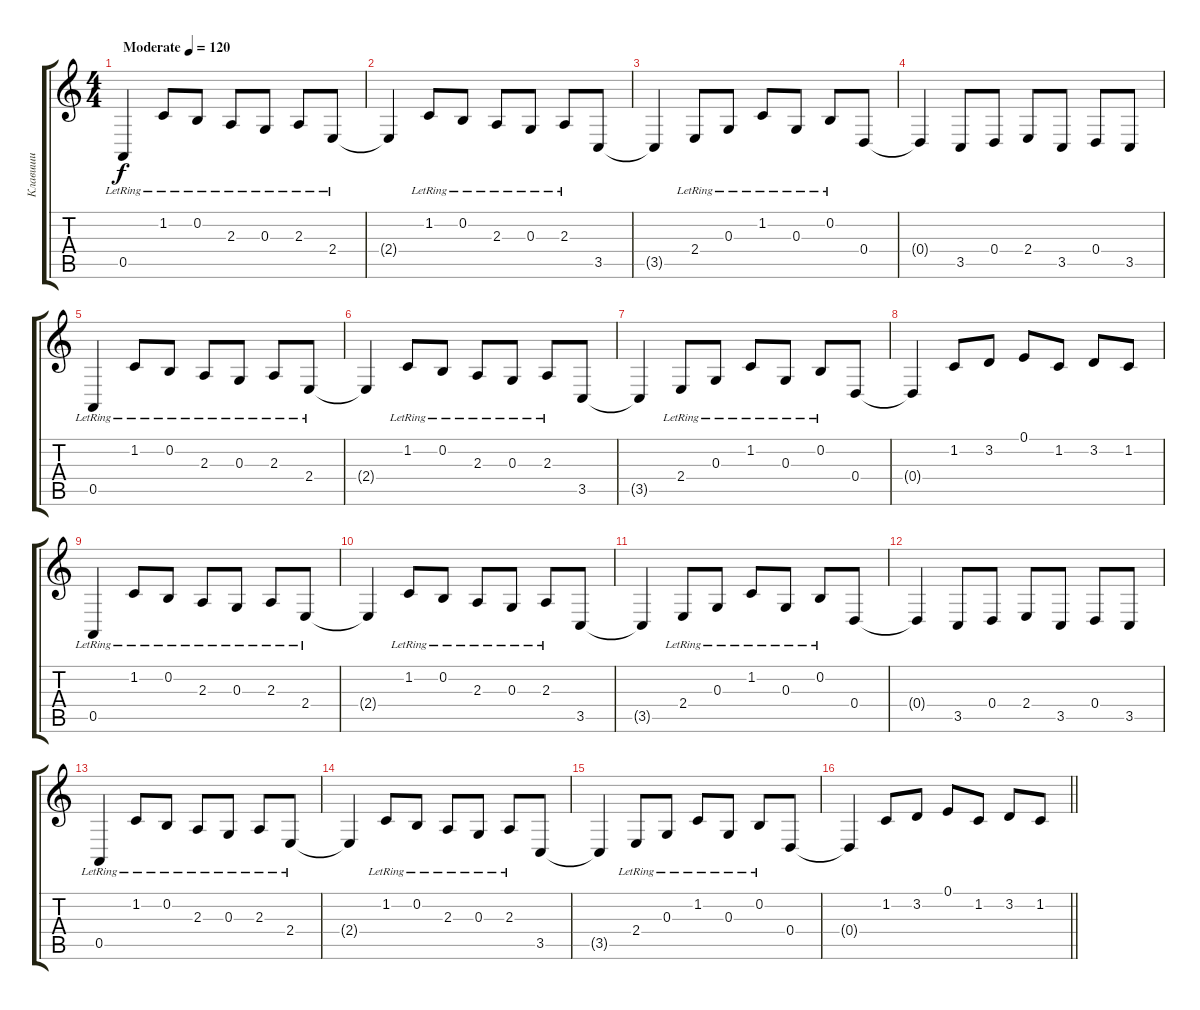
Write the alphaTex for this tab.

\track ("Клавиши" "Клавиши") {instrument acousticgrandpiano}
\staff {score tabs}
\tuning (E4 B3 G3 D3 A2 E2) {hide}
\ts (4 4)
\tempo (120 "Moderate")
\clef g2
\ks c
0.5{lr}.4{dy f instrument acousticgrandpiano} 1.2{lr}.8 0.2{lr}.8 2.3{lr}.8 0.3{lr}.8 2.3{lr}.8 2.4{lr}.8 |
2.4{t}.4 1.2{lr}.8 0.2{lr}.8 2.3{lr}.8 0.3{lr}.8 2.3{lr}.8 3.5.8 |
3.5{t}.4 2.4{lr}.8 0.3{lr}.8 1.2{lr}.8 0.3{lr}.8 0.2{lr}.8 0.4.8 |
0.4{t}.4 3.5.8 0.4.8 2.4.8 3.5.8 0.4.8 3.5.8 |
0.5{lr}.4 1.2{lr}.8 0.2{lr}.8 2.3{lr}.8 0.3{lr}.8 2.3{lr}.8 2.4{lr}.8 |
2.4{t}.4 1.2{lr}.8 0.2{lr}.8 2.3{lr}.8 0.3{lr}.8 2.3{lr}.8 3.5.8 |
3.5{t}.4 2.4{lr}.8 0.3{lr}.8 1.2{lr}.8 0.3{lr}.8 0.2{lr}.8 0.4.8 |
0.4{t}.4 1.2.8 3.2.8 0.1.8 1.2.8 3.2.8 1.2.8 |
0.5{lr}.4 1.2{lr}.8 0.2{lr}.8 2.3{lr}.8 0.3{lr}.8 2.3{lr}.8 2.4{lr}.8 |
2.4{t}.4 1.2{lr}.8 0.2{lr}.8 2.3{lr}.8 0.3{lr}.8 2.3{lr}.8 3.5.8 |
3.5{t}.4 2.4{lr}.8 0.3{lr}.8 1.2{lr}.8 0.3{lr}.8 0.2{lr}.8 0.4.8 |
0.4{t}.4 3.5.8 0.4.8 2.4.8 3.5.8 0.4.8 3.5.8 |
0.5{lr}.4 1.2{lr}.8 0.2{lr}.8 2.3{lr}.8 0.3{lr}.8 2.3{lr}.8 2.4{lr}.8 |
2.4{t}.4 1.2{lr}.8 0.2{lr}.8 2.3{lr}.8 0.3{lr}.8 2.3{lr}.8 3.5.8 |
3.5{t}.4 2.4{lr}.8 0.3{lr}.8 1.2{lr}.8 0.3{lr}.8 0.2{lr}.8 0.4.8 |
\barLineRight lightlight
0.4{t}.4 1.2.8 3.2.8 0.1.8 1.2.8 3.2.8 1.2.8
